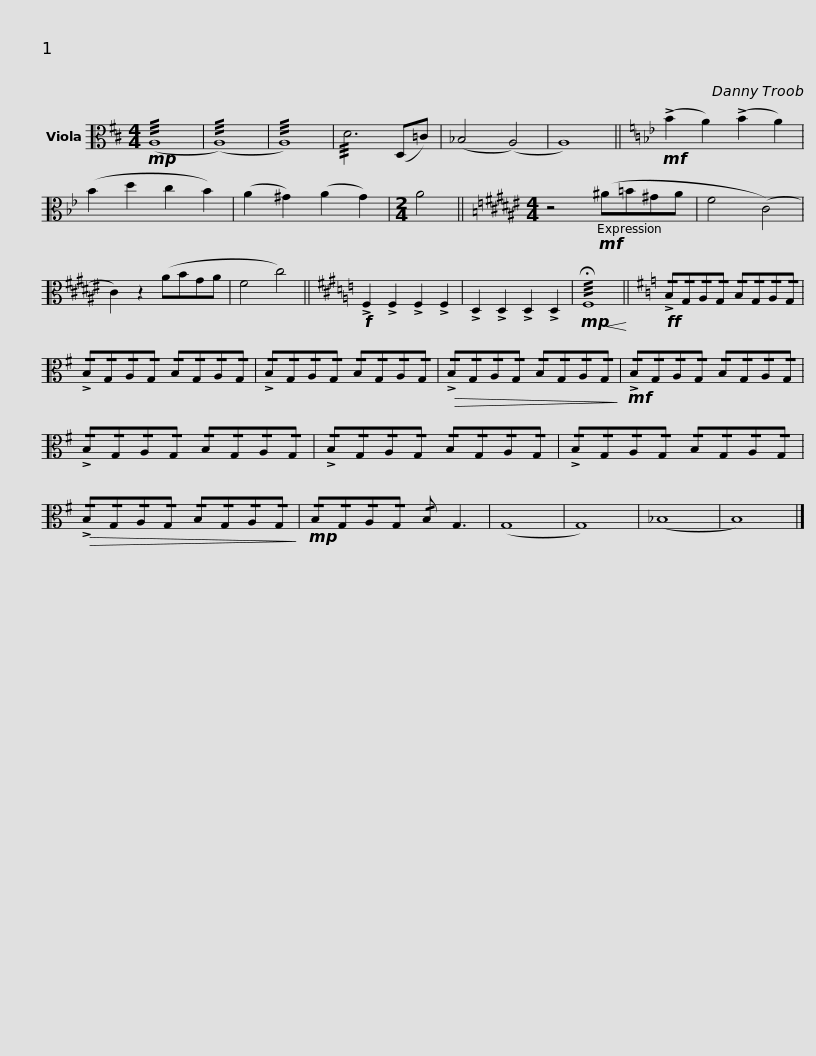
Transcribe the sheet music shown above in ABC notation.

X:1
L:1/8
M:4/4
I:linebreak $
K:D
V:1 alto
V:1
!mp! (!///!A,8 | (!///!A,8) | !///!A,8) | !///!D6 (D,=C) | (_B,4 (A,4) | %5
 A,8) ||[K:Bb]!mf! (!>!B2 A2) (!>!B2 A2) | (B2 d2 c2 B2) | (A2 ^G2) (A2 G2) |[M:2/4] A4 ||$ %10
[K:F#][M:4/4] z4!mf! (^A=B^GA | F4 (C4) | C2) z2 (ABGA | F4 c4) ||[K:A]!f! !>!F,2 !>!F,2 !>!F,2 !>!F,2 | %15
 !>!D,2 !>!D,2 !>!D,2 !>!D,2 |!mp!!<(! !///!!fermata!F,8!<)! ||[K:G]!ff! !/!!>!B,!/!G,!/!A,!/!G, !/!B,!/!G,!/!A,!/!G, |$ !/!!>!B,!/!G,!/!A,!/!G, !/!B,!/!G,!/!A,!/!G, | !/!!>!B,!/!G,!/!A,!/!G, !/!B,!/!G,!/!A,!/!G, | %20
!>(! !/!!>!B,!/!G,!/!A,!/!G, !/!B,!/!G,!/!A,!/!G,!>)! |!mf! !/!!>!B,!/!G,!/!A,!/!G, !/!B,!/!G,!/!A,!/!G, | !/!!>!B,!/!G,!/!A,!/!G, !/!B,!/!G,!/!A,!/!G, | !/!!>!B,!/!G,!/!A,!/!G, !/!B,!/!G,!/!A,!/!G, |$ !/!!>!B,!/!G,!/!A,!/!G, !/!B,!/!G,!/!A,!/!G, | %25
!>(! !/!!>!B,!/!G,!/!A,!/!G, !/!B,!/!G,!/!A,!/!G,!>)! |!mp! !/!B,!/!G,!/!A,!/!G, !/!B, G,3 | (G,8 | G,8) | (_B,8 | %30
 B,8) |] %31
